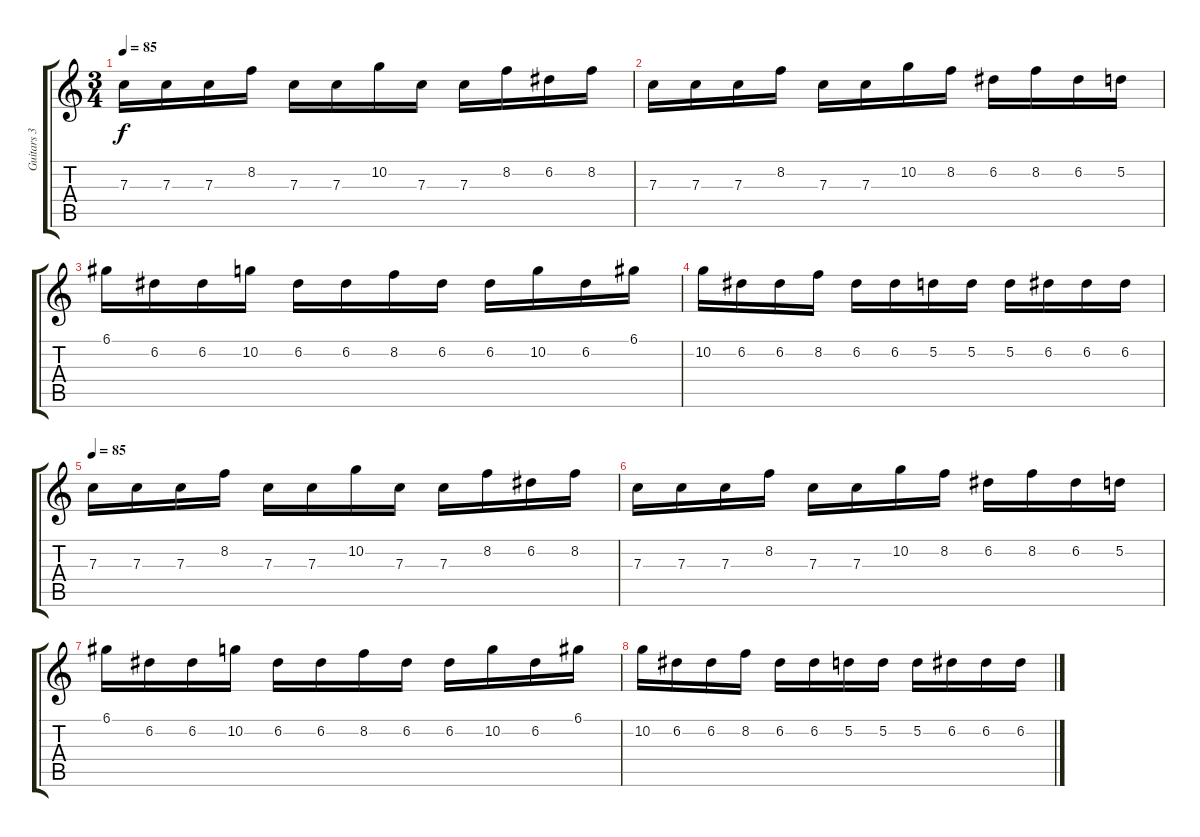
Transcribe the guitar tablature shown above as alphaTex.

\track ("Guitars 3" "Guitars 3") {instrument distortionguitar}
\staff {score tabs}
\tuning (D4 A3 F3 C3 G2 D2) {hide}
\ts (3 4)
\tempo 85
\clef g2
\ks c
7.3.16{dy f balance 8} 7.3.16 7.3.16 8.2.16 7.3.16 7.3.16 10.2.16 7.3.16 7.3.16 8.2.16 6.2.16 8.2.16 |
7.3.16 7.3.16 7.3.16 8.2.16 7.3.16 7.3.16 10.2.16 8.2.16 6.2.16 8.2.16 6.2.16 5.2.16 |
6.1.16 6.2.16 6.2.16 10.2.16 6.2.16 6.2.16 8.2.16 6.2.16 6.2.16 10.2.16 6.2.16 6.1.16 |
10.2.16 6.2.16 6.2.16 8.2.16 6.2.16 6.2.16 5.2.16 5.2.16 5.2.16 6.2.16 6.2.16 6.2.16 |
\tempo 85
7.3.16 7.3.16 7.3.16 8.2.16 7.3.16 7.3.16 10.2.16 7.3.16 7.3.16 8.2.16 6.2.16 8.2.16 |
7.3.16 7.3.16 7.3.16 8.2.16 7.3.16 7.3.16 10.2.16 8.2.16 6.2.16 8.2.16 6.2.16 5.2.16 |
6.1.16 6.2.16 6.2.16 10.2.16 6.2.16 6.2.16 8.2.16 6.2.16 6.2.16 10.2.16 6.2.16 6.1.16 |
10.2.16 6.2.16 6.2.16 8.2.16 6.2.16 6.2.16 5.2.16 5.2.16 5.2.16 6.2.16 6.2.16 6.2.16
